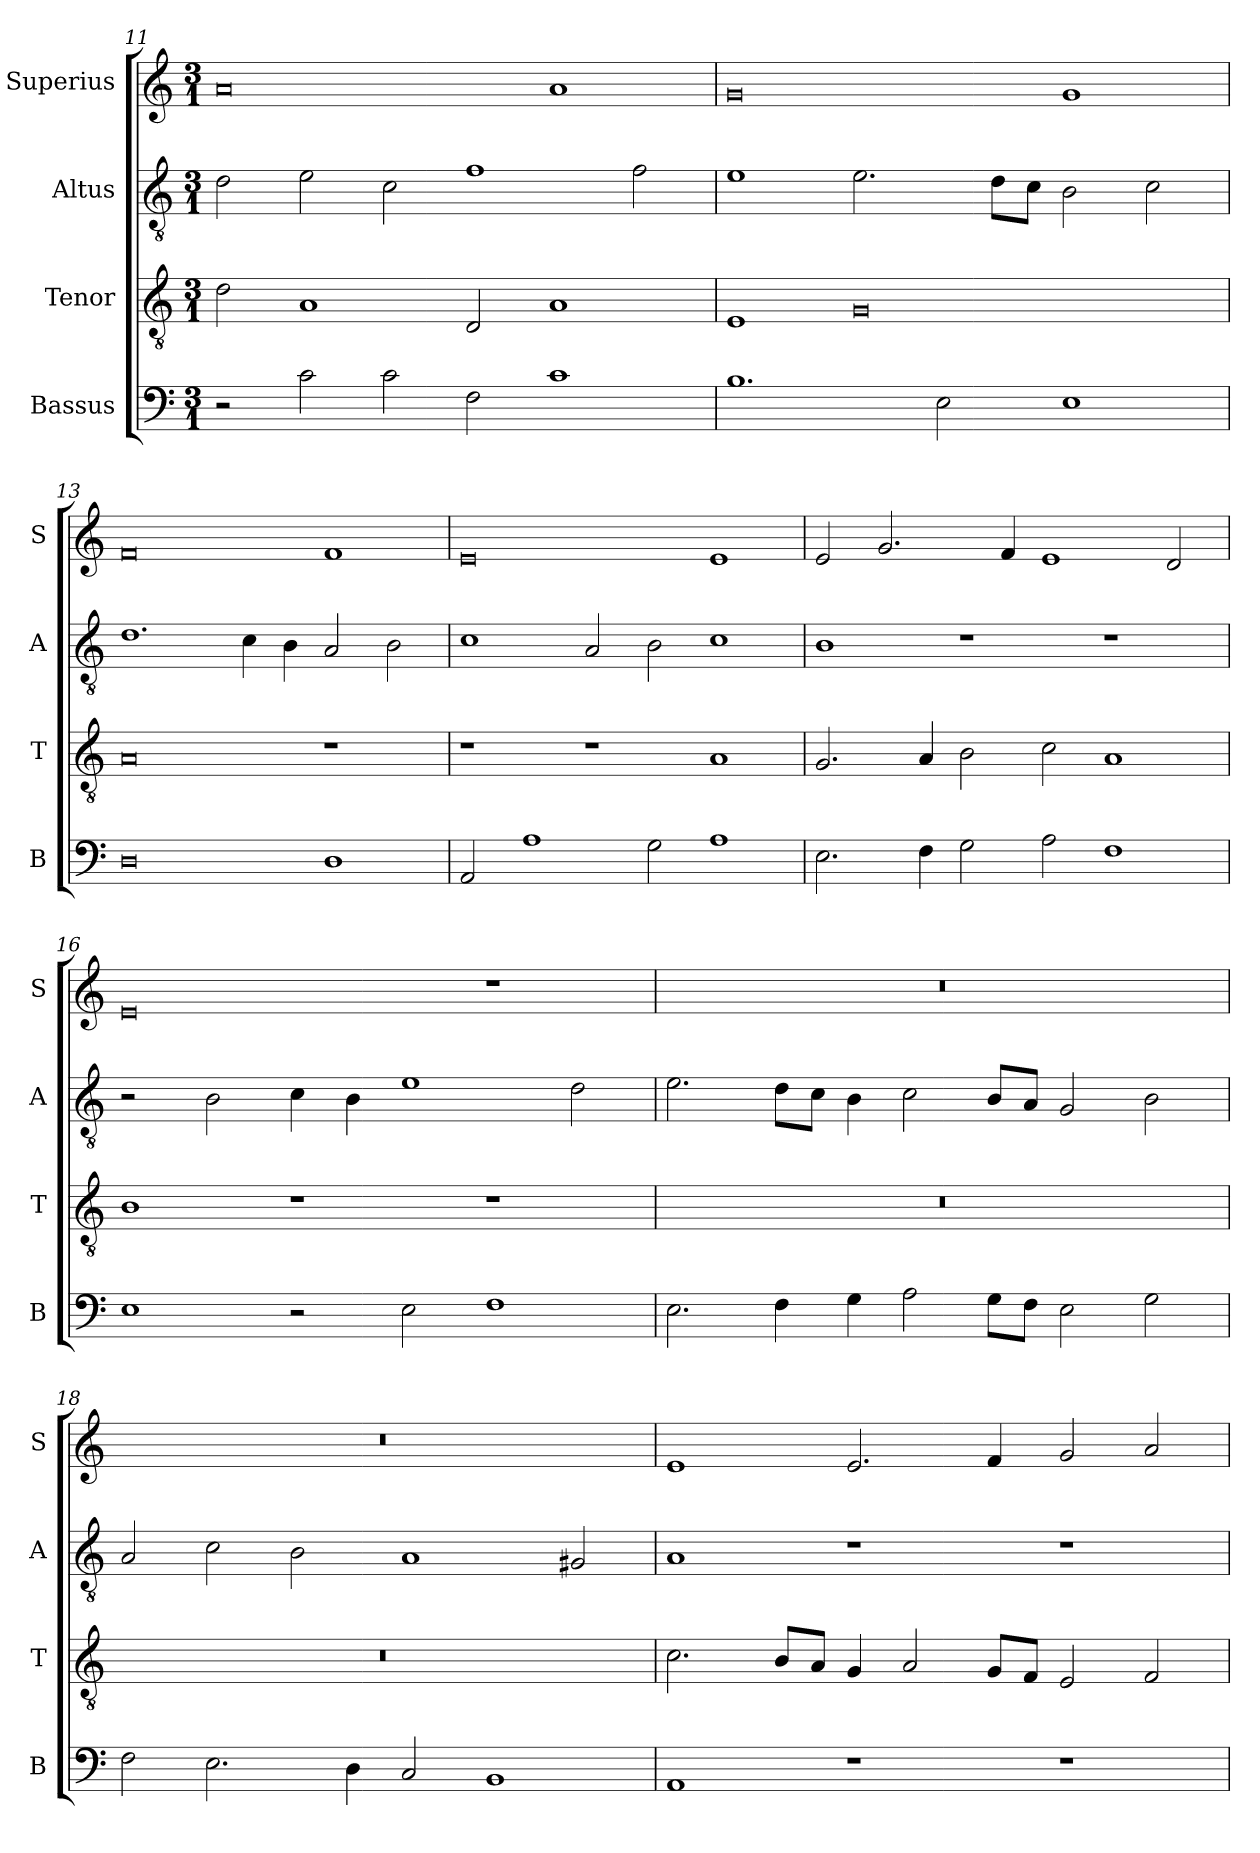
**kern	**kern	**kern	**kern
*part4	*part3	*part2	*part1
*staff4	*staff3	*staff2	*staff1
*I"Bassus	*I"Tenor	*I"Altus	*I"Superius
*I'B	*I'T	*I'A	*I'S
*clefF4	*clefGv2	*clefGv2	*clefG2
*k[]	*k[]	*k[]	*k[]
*a:	*a:	*a:	*a:
*M3/1	*M3/1	*M3/1	*M3/1
=11	=11	=11	=11
2r	2d	2d	0a
2c	1A	2e	.
2c	.	2c	.
2F	2D	1f	.
1c	1A	.	1a
.	.	2f	.
=12	=12	=12	=12
1.B	1E	1e	0g
.	0G	2.e	.
2E	.	.	.
.	.	8d\L	.
.	.	8c\J	.
1E	.	2B	1g
.	.	2c	.
=13	=13	=13	=13
0D	0A	1.d	0f
.	.	4c	.
.	.	4B	.
1D	1r	2A	1f
.	.	2B	.
=14	=14	=14	=14
2AA	1r	1c	0e
1A	.	.	.
.	1r	2A	.
2G	.	2B	.
1A	1A	1c	1e
=15	=15	=15	=15
2.E	2.G	1B	2e
.	.	.	2.g
4F	4A	.	.
2G	2B	1r	.
.	.	.	4f
2A	2c	.	1e
1F	1A	1r	.
.	.	.	2d
=16	=16	=16	=16
1E	1B	2r	0e
.	.	2B	.
2r	1r	4c	.
.	.	4B	.
2E	.	1e	.
1F	1r	.	1r
.	.	2d	.
=17	=17	=17	=17
2.E	0.r	2.e	0.r
4F	.	8d\L	.
.	.	8c\J	.
4G	.	4B	.
2A	.	2c	.
8GL	.	8B/L	.
8FJ	.	8A/J	.
2E	.	2G	.
2G	.	2B	.
=18	=18	=18	=18
2F	0.r	2A	0.r
2.E	.	2c	.
.	.	2B	.
4D	.	.	.
2C	.	1A	.
1BB	.	.	.
.	.	2G#X	.
=19	=19	=19	=19
1AA	2.c	1A	1e
.	8B/L	.	.
.	8A/J	.	.
1r	4G	1r	2.e
.	2A	.	.
.	8GL	.	4f
.	8FJ	.	.
1r	2E	1r	2g
.	2F	.	2a
=	=	=	=
*-	*-	*-	*-
